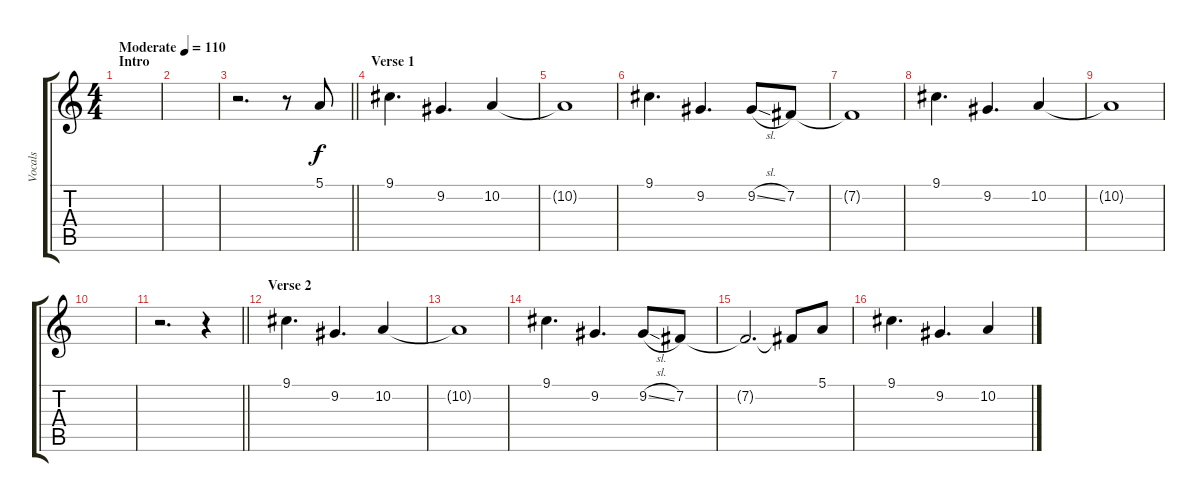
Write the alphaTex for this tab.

\track ("Vocals" "Vocals") {instrument flute}
\staff {score tabs}
\tuning (E4 B3 G3 D3 A2 E2) {hide}
\ts (4 4)
\section ("" "Intro")
\tempo (110 "Moderate")
\clef g2
\ks c
|
|
\barLineRight lightlight
r.2{d} r.8 5.1.8 |
\section ("" "Verse 1")
9.1.4{d} 9.2.4{d} 10.2.4 |
10.2{t}.1 |
9.1.4{d} 9.2.4{d} 9.2{sl}.8 7.2.8 |
7.2{t}.1 |
9.1.4{d} 9.2.4{d} 10.2.4 |
10.2{t}.1 |
|
\barLineRight lightlight
r.2{d} r.4 |
\section ("" "Verse 2")
9.1.4{d} 9.2.4{d} 10.2.4 |
10.2{t}.1 |
9.1.4{d} 9.2.4{d} 9.2{sl}.8 7.2.8 |
7.2{t}.2{d} 7.2{t}.8 5.1.8 |
9.1.4{d} 9.2.4{d} 10.2.4
